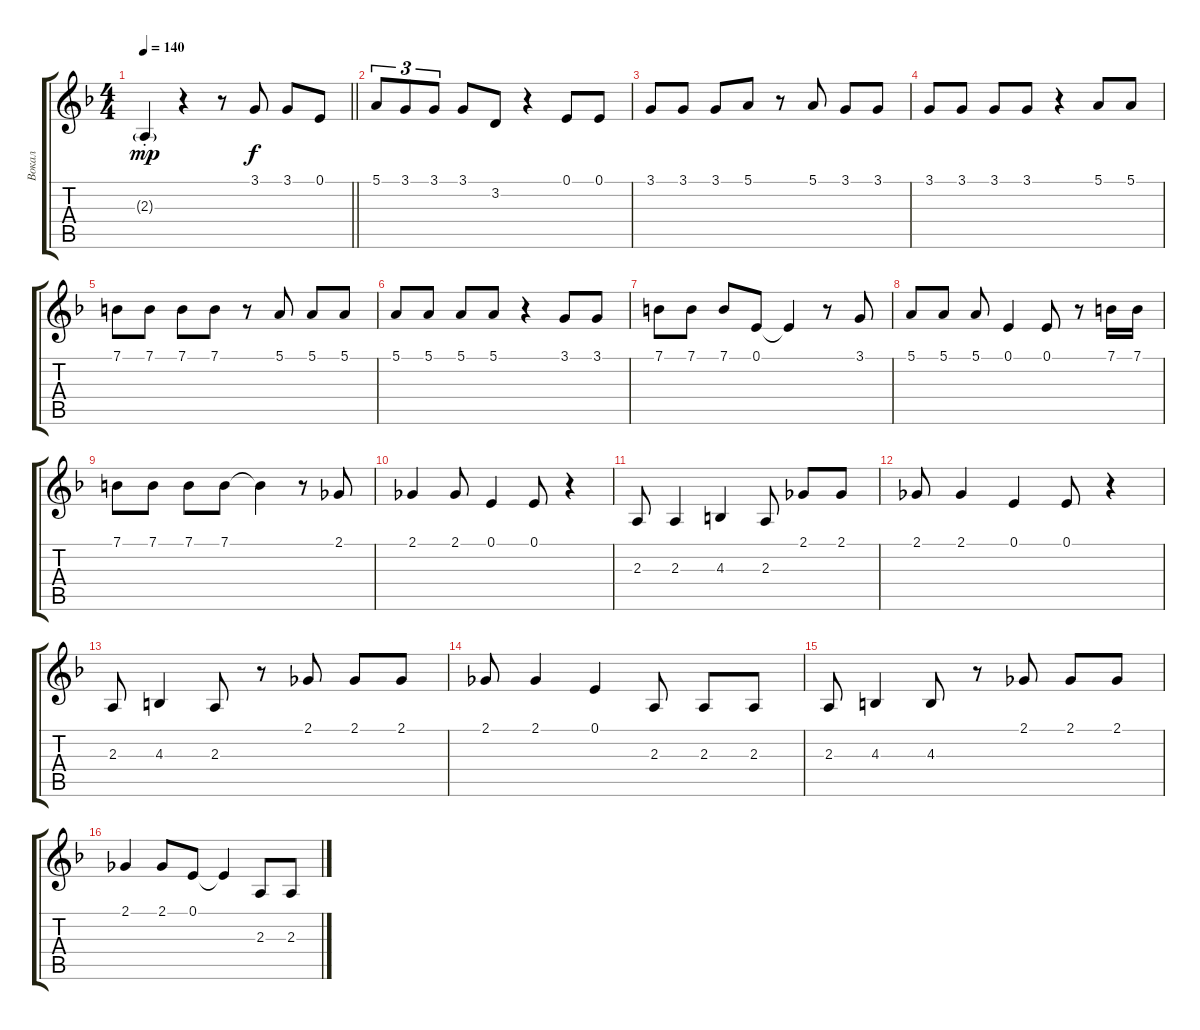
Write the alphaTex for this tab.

\track ("Вокал" "Вокал") {instrument violin bank 8}
\staff {score tabs}
\tuning (E4 B3 G3 D3 A2 E2) {hide}
\ts (4 4)
\tempo 140
\clef g2
\barLineRight lightlight
\ks dminor
2.3{g st}.4{dy mp} r.4 r.8 3.1.8{dy f volume 16} 3.1.8 0.1.8 |
5.1.8{tu (3 2)} 3.1.8{tu (3 2)} 3.1.8{tu (3 2)} 3.1.8 3.2.8 r.4 0.1.8 0.1.8 |
3.1.8 3.1.8 3.1.8 5.1.8 r.8 5.1.8 3.1.8 3.1.8 |
3.1.8 3.1.8 3.1.8 3.1.8 r.4 5.1.8 5.1.8 |
7.1.8 7.1.8 7.1.8 7.1.8 r.8 5.1.8 5.1.8 5.1.8 |
5.1.8 5.1.8 5.1.8 5.1.8 r.4 3.1.8 3.1.8 |
7.1.8 7.1.8 7.1.8 0.1.8 0.1{t}.4 r.8 3.1.8 |
5.1.8 5.1.8 5.1.8 0.1.4 0.1.8 r.8 7.1.16 7.1.16 |
7.1.8 7.1.8 7.1.8 7.1.8 7.1{t}.4 r.8 2.1.8 |
2.1.4 2.1.8 0.1.4 0.1.8 r.4 |
2.3.8 2.3.4 4.3.4 2.3.8 2.1.8 2.1.8 |
2.1.8 2.1.4 0.1.4 0.1.8 r.4 |
2.3.8 4.3.4 2.3.8 r.8 2.1.8 2.1.8 2.1.8 |
2.1.8 2.1.4 0.1.4 2.3.8 2.3.8 2.3.8 |
2.3.8 4.3.4 4.3.8 r.8 2.1.8 2.1.8 2.1.8 |
2.1.4 2.1.8 0.1.8 0.1{t}.4 2.3.8 2.3.8
